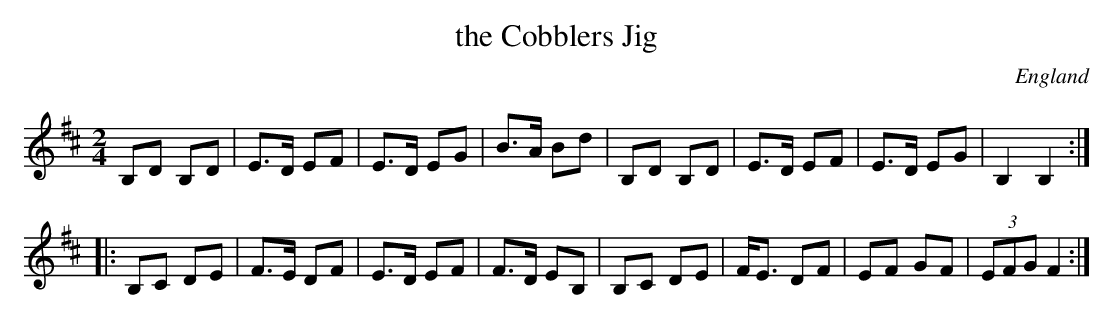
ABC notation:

X:1
T:the Cobblers Jig
O:England
M:2/4
L:1/8
K:Bm
B,D B,D|E>D EF|E>D EG|B>A Bd|\
B,D B,D|E>D EF|E>D EG|B,2 B,2::
B,C DE|F>E DF|E>D EF|F>D EB,|\
B,C DE|F<E DF|EF GF|(3EFG F2:|
